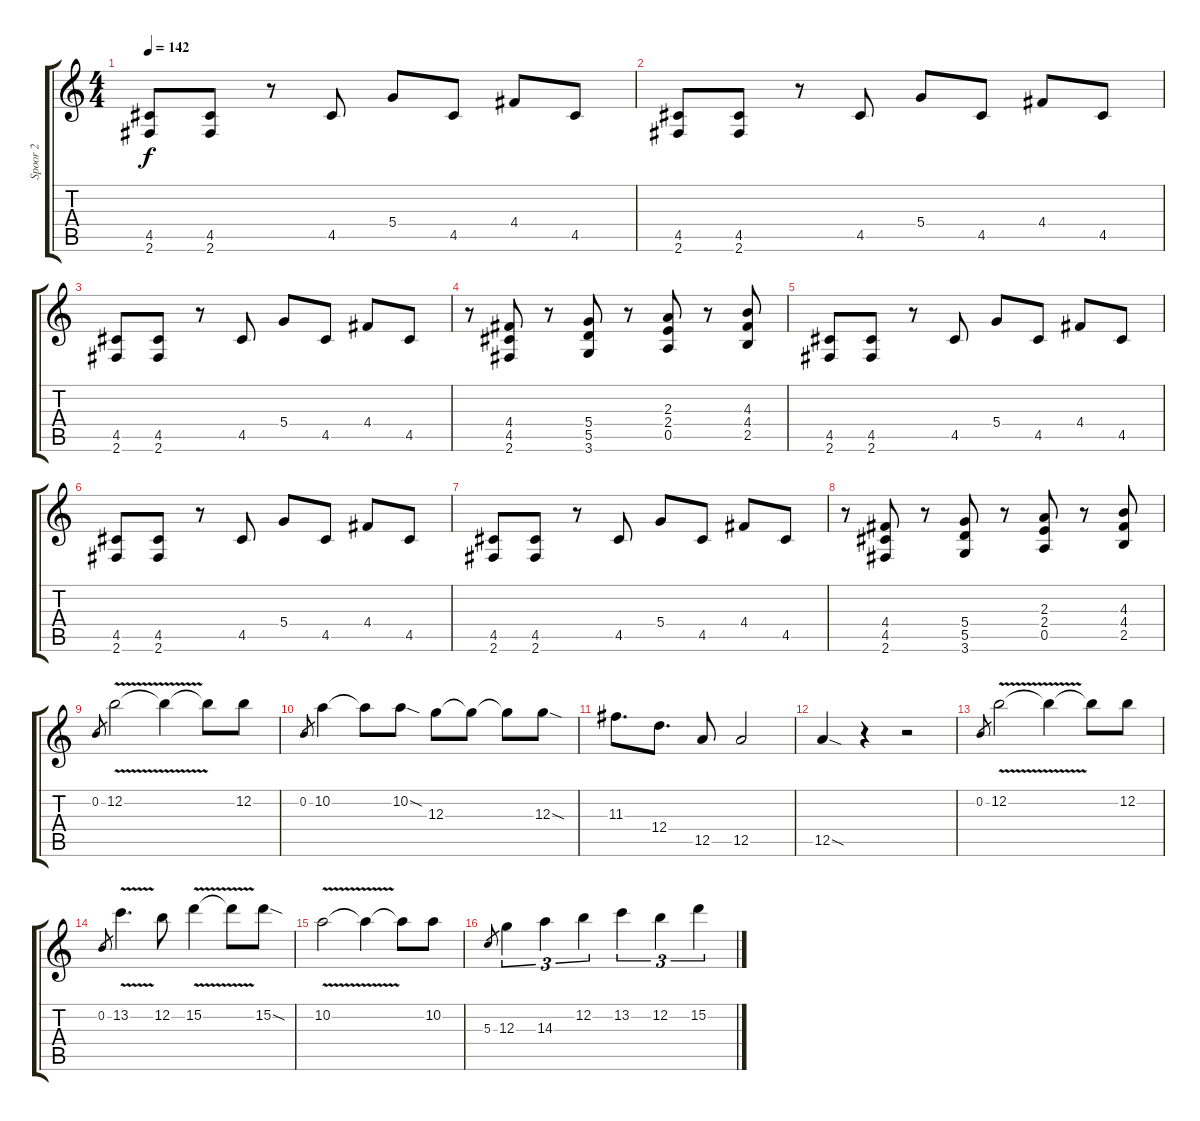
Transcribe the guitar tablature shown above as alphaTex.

\track ("Spoor 2" "Spoor 2") {instrument overdrivenguitar}
\staff {score tabs}
\tuning (E4 B3 G3 D3 A2 E2) {hide}
\ts (4 4)
\tempo 142
\clef g2
\ks c
(4.5 2.6).8{dy f} (4.5 2.6).8 r.8 4.5.8 5.4.8 4.5.8 4.4.8 4.5.8 |
(4.5 2.6).8 (4.5 2.6).8 r.8 4.5.8 5.4.8 4.5.8 4.4.8 4.5.8 |
(4.5 2.6).8 (4.5 2.6).8 r.8 4.5.8 5.4.8 4.5.8 4.4.8 4.5.8 |
r.8 (4.4 4.5 2.6).8 r.8 (5.4 5.5 3.6).8 r.8 (2.3 2.4 0.5).8 r.8 (4.3 4.4 2.5).8 |
(4.5 2.6).8 (4.5 2.6).8 r.8 4.5.8 5.4.8 4.5.8 4.4.8 4.5.8 |
(4.5 2.6).8 (4.5 2.6).8 r.8 4.5.8 5.4.8 4.5.8 4.4.8 4.5.8 |
(4.5 2.6).8 (4.5 2.6).8 r.8 4.5.8 5.4.8 4.5.8 4.4.8 4.5.8 |
r.8 (4.4 4.5 2.6).8 r.8 (5.4 5.5 3.6).8 r.8 (2.3 2.4 0.5).8 r.8 (4.3 4.4 2.5).8 |
0.2.8{gr} 12.2{v}.2 12.2{t}.4 12.2{t}.8 12.2.8 |
0.2.8{gr} 10.2.4 10.2{t}.8 10.2{sod}.8 12.3.8 12.3{t}.8 12.3{t}.8 12.3{sod}.8 |
11.3.8{d} 12.4.8{d} 12.5.8 12.5.2 |
12.5{sod}.4 r.4 r.2 |
0.2.8{gr} 12.2{v}.2 12.2{t}.4 12.2{t}.8 12.2.8 |
0.2.8{gr} 13.2{v}.4{d} 12.2.8 15.2{v}.4 15.2{t}.8 15.2{sod}.8 |
10.2{v}.2 10.2{t}.4 10.2{t}.8 10.2.8 |
5.3.8{gr} 12.3.4{tu (3 2)} 14.3.4{tu (3 2)} 12.2.4{tu (3 2)} 13.2.4{tu (3 2)} 12.2.4{tu (3 2)} 15.2.4{tu (3 2)}
